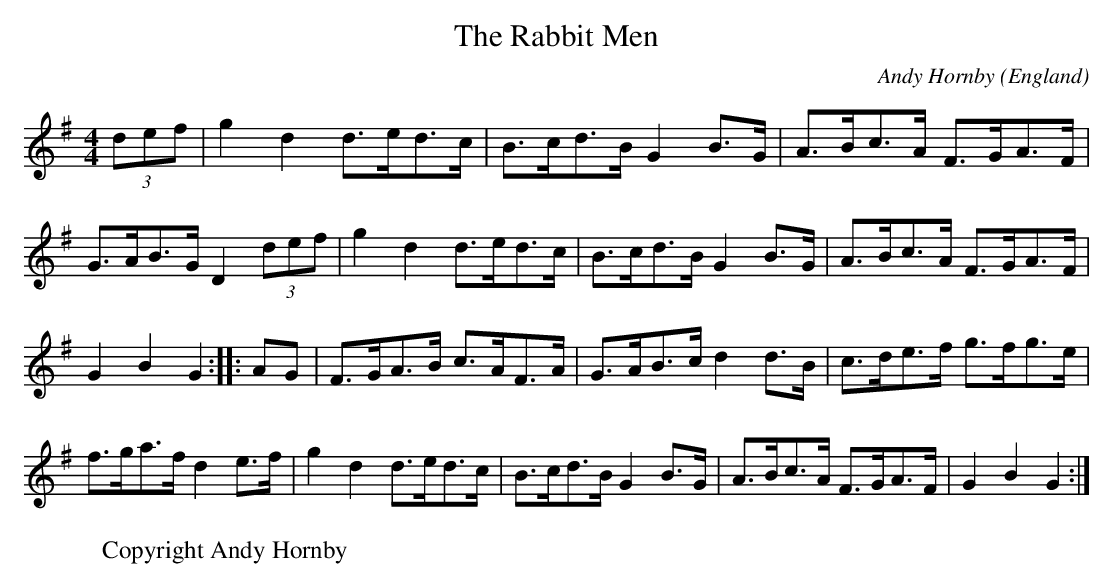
X:1
T:Rabbit Men, The
O:England
M:4/4
C:Andy Hornby
K:G
(3def | g2d2 d>ed>c | B>cd>B G2B>G | \
A>Bc>A F>GA>F | G>AB>G D2 (3def | \
g2d2 d>ed>c | B>cd>B G2B>G | A>Bc>A  F>GA>F | G2B2G2 :: \
AG | F>GA>B c>AF>A | G>AB>c d2d>B | c>de>f g>fg>e | \
f>ga>f d2e>f | g2d2 d>ed>c | B>cd>B G2B>G | \
A>Bc>A F>GA>F | G2B2G2 :|**
W:Copyright Andy Hornby
